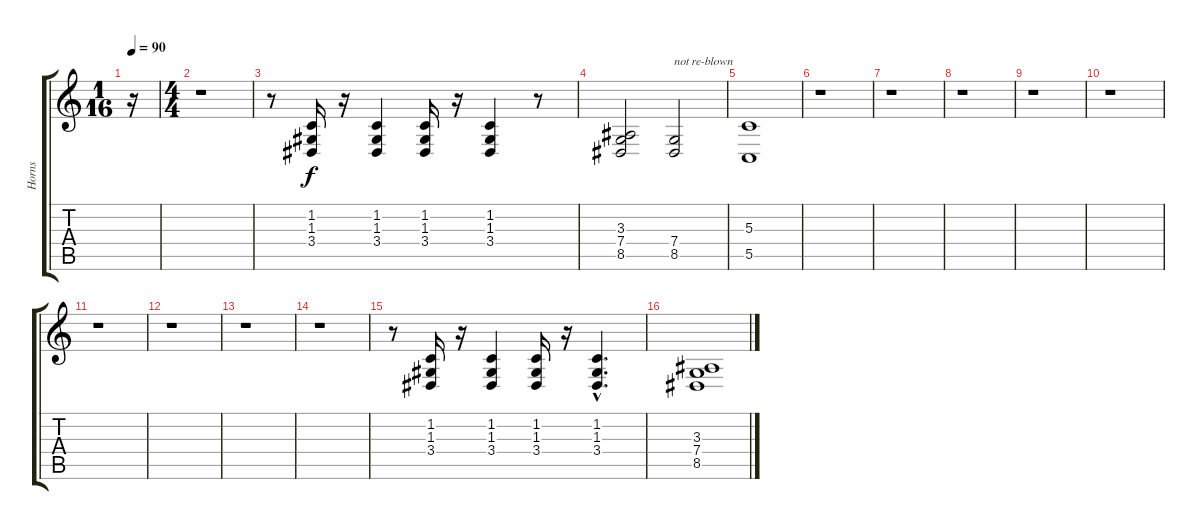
\track ("Horns" "Horns") {instrument brasssection}
\staff {score tabs}
\tuning (E4 B3 G3 C3 G2 D2) {hide}
\ts (1 16)
\tempo 90
\clef g2
\ks c
r.16{dy f instrument brasssection} |
\ts (4 4)
r.1 |
r.8 (1.2 1.3 3.4).16 r.16 (1.2 1.3 3.4).4 (1.2 1.3 3.4).16 r.16 (1.2 1.3 3.4).4 r.8 |
(3.3 7.4 8.5).2 (7.4 8.5).2{txt "not re-blown"} |
(5.3 5.5).1 |
r.1 |
r.1 |
r.1 |
r.1 |
r.1 |
r.1 |
r.1 |
r.1 |
r.1 |
r.8 (1.2 1.3 3.4).16 r.16 (1.2 1.3 3.4).4 (1.2 1.3 3.4).16 r.16 (1.2{hac} 1.3{hac} 3.4{hac}).4{d} |
(3.3 7.4 8.5).1
